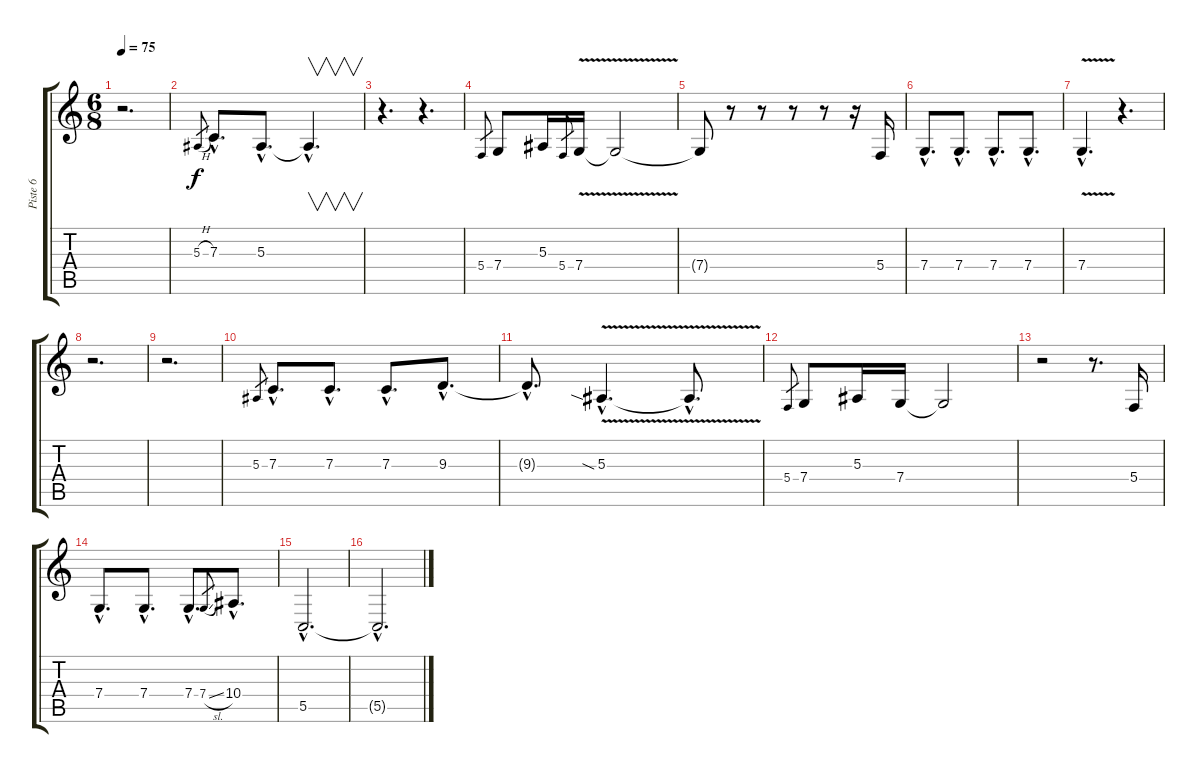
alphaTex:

\track ("Piste 6" "Piste 6") {instrument lead3calliope}
\staff {score tabs}
\tuning (D4 A3 F3 C3 G2 C2) {hide}
\ts (6 8)
\tempo 75
\clef g2
\ks c
r.2{d dy f} |
5.3{h}.8{gr} 7.3{hac}.8{d} 5.3{hac}.8{d} 5.3{hac t}.4{v d} |
r.4{d} r.4{d} |
5.4.8{gr} 7.4.8 5.3.16 5.4.8{gr} 7.4{v}.16 7.4{t}.2 |
7.4{t}.8 r.8 r.8 r.8 r.8 r.16 5.4.16 |
7.4{hac}.8{d} 7.4{hac}.8{d} 7.4{hac}.8{d} 7.4{hac}.8{d} |
7.4{v hac}.4{d} r.4{d} |
r.2{d} |
r.2{d} |
5.3.8{gr} 7.3{hac}.8{d volume 15} 7.3{hac}.8{d} 7.3{hac}.8{d} 9.3{hac}.8{d} |
9.3{hac t}.8{d} 5.3{v sia hac}.4{d} 5.3{hac t}.8{d} |
5.4.8{gr} 7.4.8 5.3.16 7.4.16 7.4{t}.2 |
r.2 r.8{d} 5.4.16 |
7.4{hac}.8{d} 7.4{hac}.8{d} 7.4{hac}.8{d} 7.4{sl}.8{gr} 10.4{hac}.8{d} |
5.5{hac}.2{d} |
5.5{hac t}.2{d}
